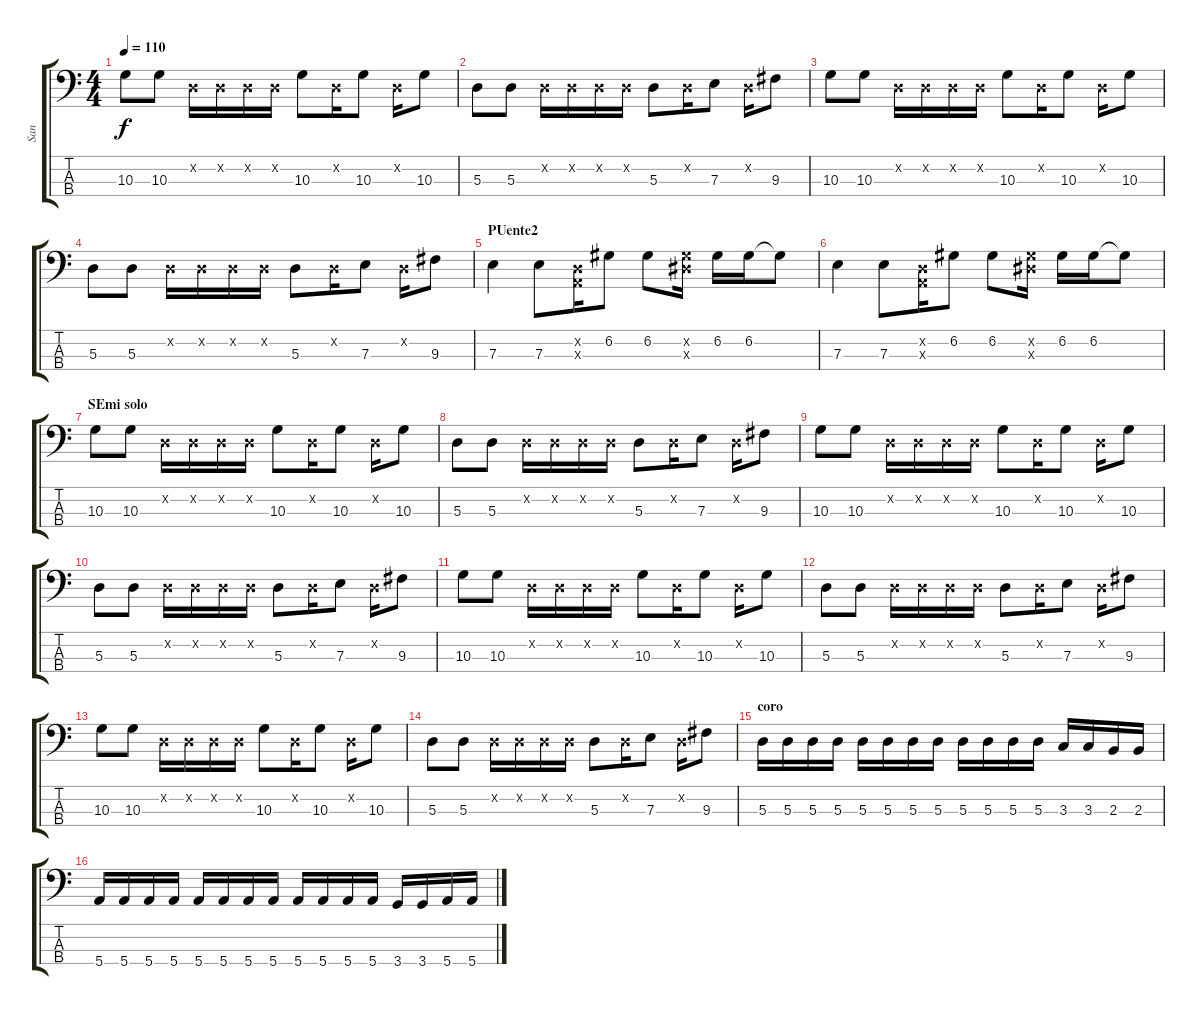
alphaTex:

\track ("San" "San") {instrument electricbasspick}
\staff {score tabs}
\tuning (G2 D2 A1 E1) {hide}
\ts (4 4)
\tempo 110
\clef f4
\ks c
10.3.8{dy f} 10.3.8 0.2{x}.16 0.2{x}.16 0.2{x}.16 0.2{x}.16 10.3.8 0.2{x}.16 10.3.8 0.2{x}.16 10.3.8 |
5.3.8 5.3.8 0.2{x}.16 0.2{x}.16 0.2{x}.16 0.2{x}.16 5.3.8 0.2{x}.16 7.3.8 0.2{x}.16 9.3.8 |
10.3.8 10.3.8 0.2{x}.16 0.2{x}.16 0.2{x}.16 0.2{x}.16 10.3.8 0.2{x}.16 10.3.8 0.2{x}.16 10.3.8 |
5.3.8 5.3.8 0.2{x}.16 0.2{x}.16 0.2{x}.16 0.2{x}.16 5.3.8 0.2{x}.16 7.3.8 0.2{x}.16 9.3.8 |
\section ("" "PUente2")
7.3.4 7.3.8 (0.2{x} 0.3{x}).16 6.2.8 6.2.8 (6.2{x} 6.3{x}).16 6.2.16 6.2.16 6.2{t}.8 |
7.3.4 7.3.8 (0.2{x} 0.3{x}).16 6.2.8 6.2.8 (6.2{x} 6.3{x}).16 6.2.16 6.2.16 6.2{t}.8 |
\section ("" "SEmi solo")
10.3.8 10.3.8 0.2{x}.16 0.2{x}.16 0.2{x}.16 0.2{x}.16 10.3.8 0.2{x}.16 10.3.8 0.2{x}.16 10.3.8 |
5.3.8 5.3.8 0.2{x}.16 0.2{x}.16 0.2{x}.16 0.2{x}.16 5.3.8 0.2{x}.16 7.3.8 0.2{x}.16 9.3.8 |
10.3.8 10.3.8 0.2{x}.16 0.2{x}.16 0.2{x}.16 0.2{x}.16 10.3.8 0.2{x}.16 10.3.8 0.2{x}.16 10.3.8 |
5.3.8 5.3.8 0.2{x}.16 0.2{x}.16 0.2{x}.16 0.2{x}.16 5.3.8 0.2{x}.16 7.3.8 0.2{x}.16 9.3.8 |
10.3.8 10.3.8 0.2{x}.16 0.2{x}.16 0.2{x}.16 0.2{x}.16 10.3.8 0.2{x}.16 10.3.8 0.2{x}.16 10.3.8 |
5.3.8 5.3.8 0.2{x}.16 0.2{x}.16 0.2{x}.16 0.2{x}.16 5.3.8 0.2{x}.16 7.3.8 0.2{x}.16 9.3.8 |
10.3.8 10.3.8 0.2{x}.16 0.2{x}.16 0.2{x}.16 0.2{x}.16 10.3.8 0.2{x}.16 10.3.8 0.2{x}.16 10.3.8 |
5.3.8 5.3.8 0.2{x}.16 0.2{x}.16 0.2{x}.16 0.2{x}.16 5.3.8 0.2{x}.16 7.3.8 0.2{x}.16 9.3.8 |
\section ("" "coro")
5.3.16 5.3.16 5.3.16 5.3.16 5.3.16 5.3.16 5.3.16 5.3.16 5.3.16 5.3.16 5.3.16 5.3.16 3.3.16 3.3.16 2.3.16 2.3.16 |
5.4.16 5.4.16 5.4.16 5.4.16 5.4.16 5.4.16 5.4.16 5.4.16 5.4.16 5.4.16 5.4.16 5.4.16 3.4.16 3.4.16 5.4.16 5.4.16
